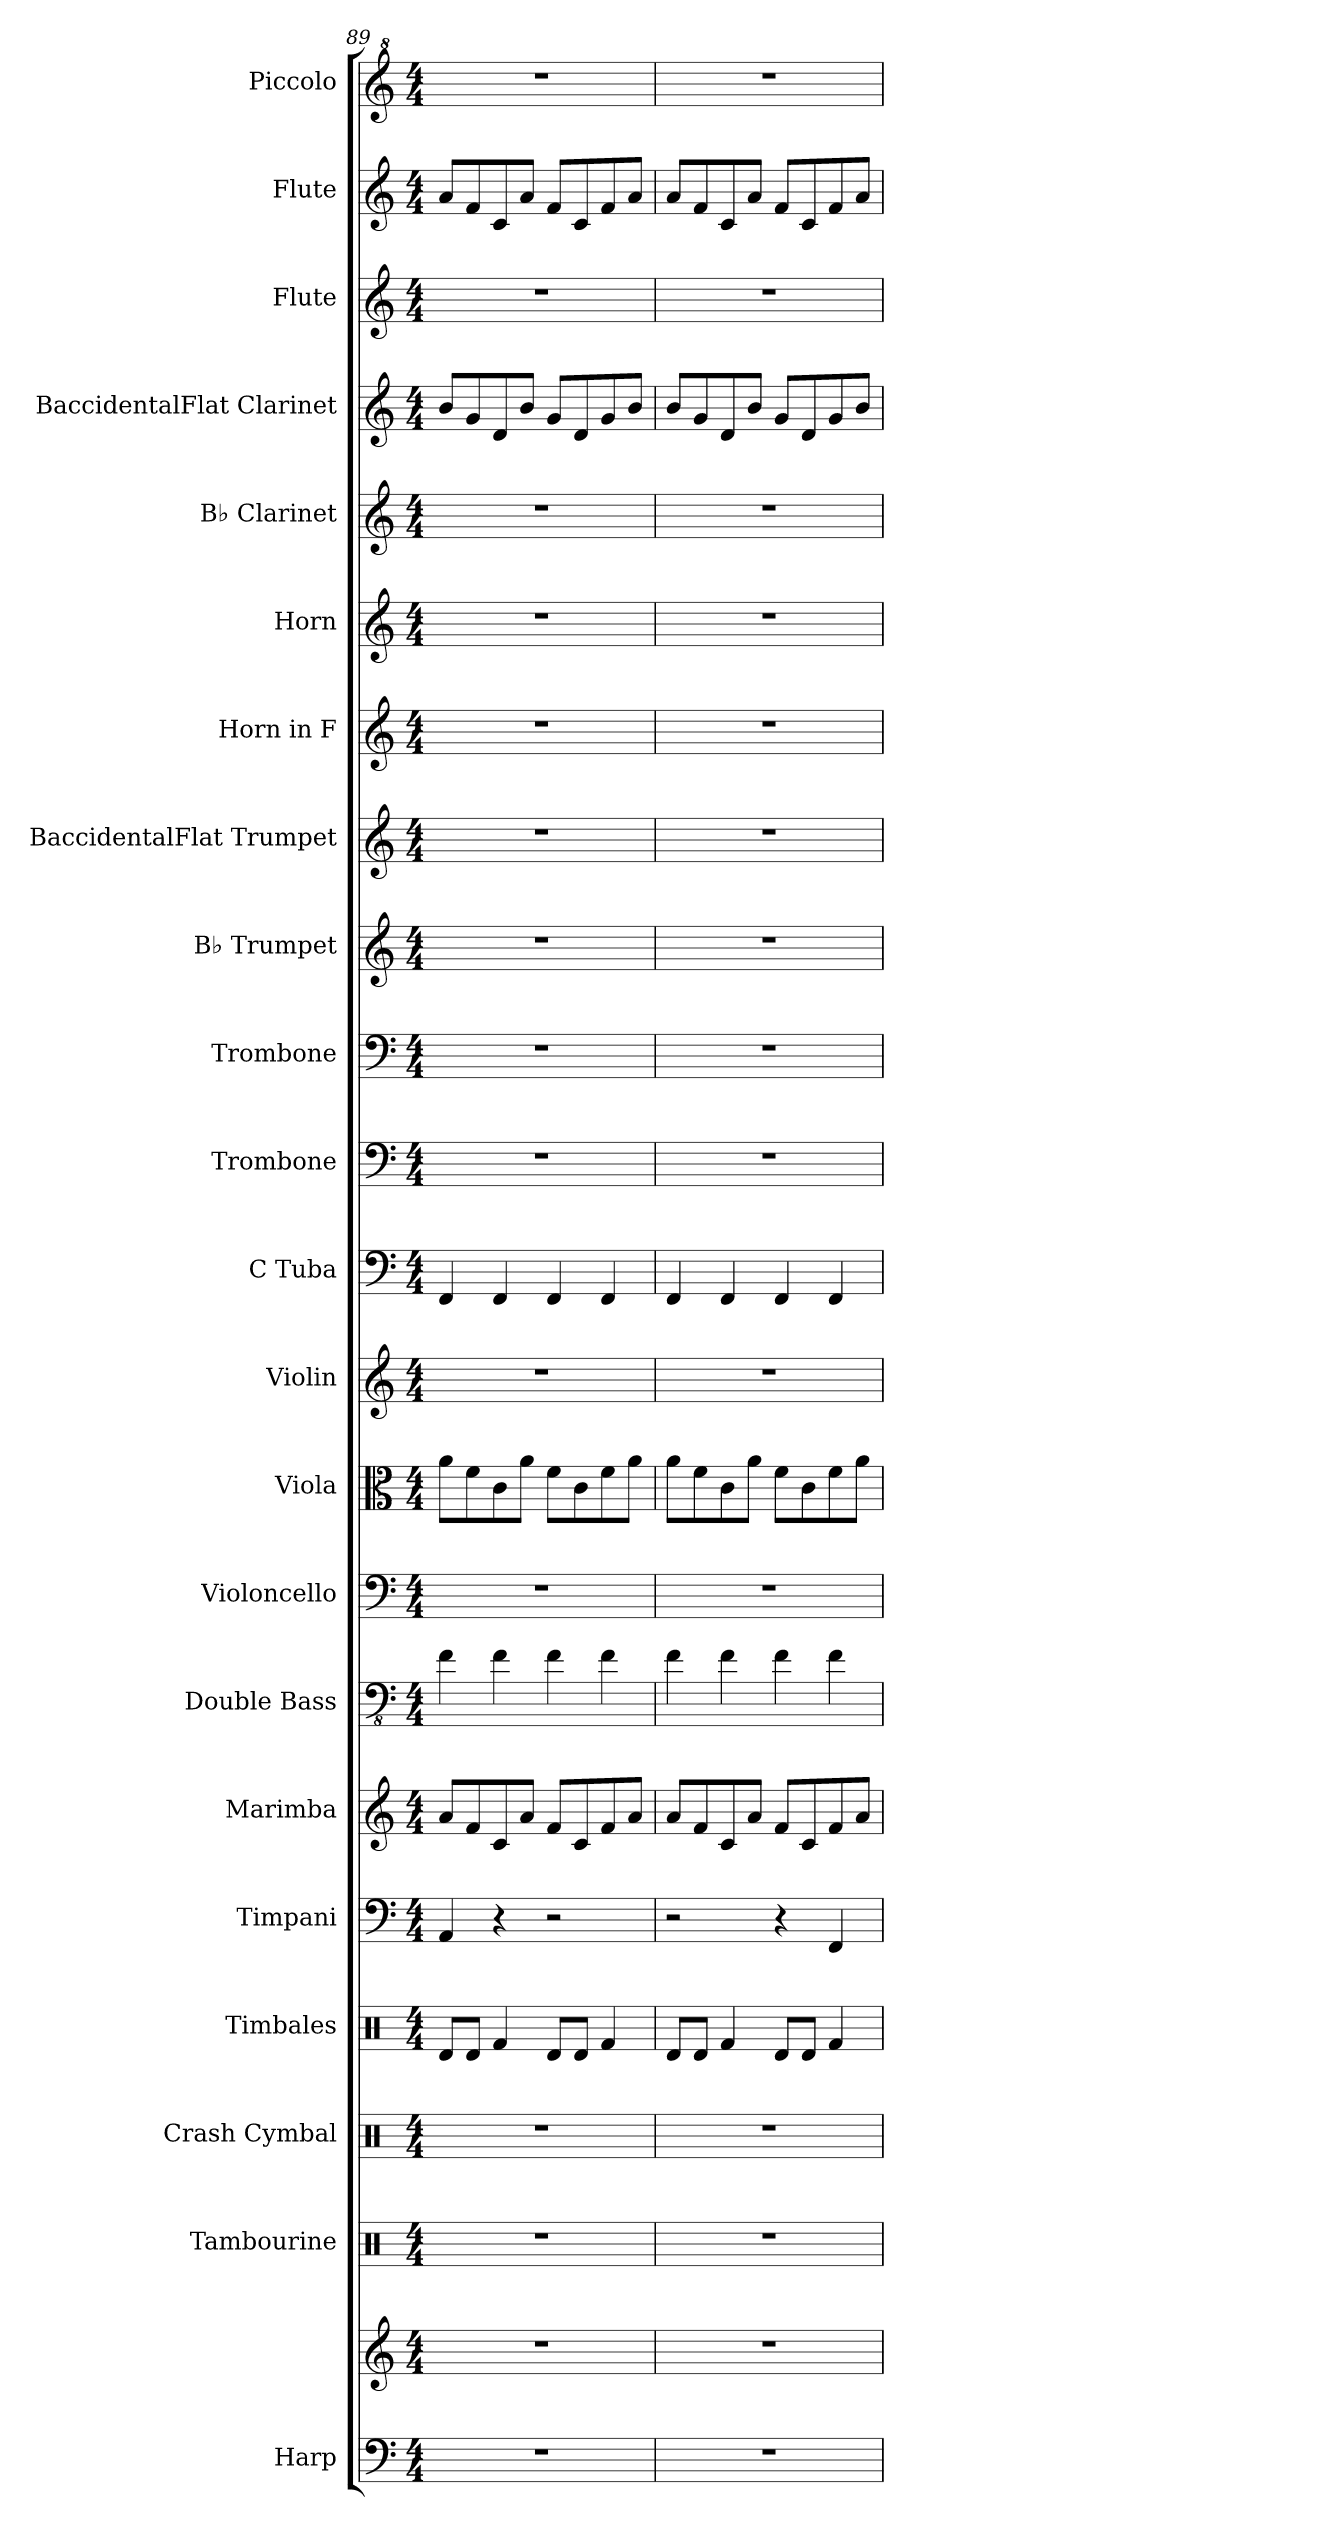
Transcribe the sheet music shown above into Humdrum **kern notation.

**kern	**kern	**kern	**kern	**kern	**kern	**kern	**kern	**kern	**kern	**kern	**kern	**kern	**kern	**kern	**kern	**kern	**kern	**kern	**kern	**kern	**kern	**kern
*part22	*part22	*part21	*part20	*part19	*part18	*part17	*part16	*part15	*part14	*part13	*part12	*part11	*part10	*part9	*part8	*part7	*part6	*part5	*part4	*part3	*part2	*part1
*staff23	*staff22	*staff21	*staff20	*staff19	*staff18	*staff17	*staff16	*staff15	*staff14	*staff13	*staff12	*staff11	*staff10	*staff9	*staff8	*staff7	*staff6	*staff5	*staff4	*staff3	*staff2	*staff1
*I"Harp	*	*I"Tambourine	*I"Crash Cymbal	*I"Timbales	*I"Timpani	*I"Marimba	*I"Double Bass	*I"Violoncello	*I"Viola	*I"Violin	*I"C Tuba	*I"Trombone	*I"Trombone	*I"B♭ Trumpet	*I"BaccidentalFlat Trumpet	*I"Horn in F	*I"Horn	*I"B♭ Clarinet	*I"BaccidentalFlat Clarinet	*I"Flute	*I"Flute	*I"Piccolo
*I'Hrp.	*	*I'Tamb.	*I'Cr. Cym.	*I'Timb.	*I'Timp.	*I'Mrm.	*	*I'Vlc.	*I'Vla.	*I'Vln.	*I'C Tu.	*I'Tbn.	*I'Trb.	*I'B♭ Tpt.	*I'BaccidentalFlat Tpt.	*	*I'Hn.	*I'B♭ Cl.	*I'BaccidentalFlat Cl.	*I'Fl.	*I'Fl.	*I'Picc.
*clefF4	*clefG2	*clefX	*clefX	*clefX	*clefF4	*clefG2	*clefFv4	*clefF4	*clefC3	*clefG2	*clefF4	*clefF4	*clefF4	*clefG2	*clefG2	*clefG2	*clefG2	*clefG2	*clefG2	*clefG2	*clefG2	*clefG^2
*	*	*	*	*	*	*	*ITrd7c12	*	*	*	*	*	*	*ITrd1c2	*ITrd1c2	*ITrd4c7	*ITrd4c7	*ITrd1c2	*ITrd1c2	*	*	*ITrd-7c-12
*k[]	*k[]	*k[]	*k[]	*k[]	*k[]	*k[]	*k[]	*k[]	*k[]	*k[]	*k[]	*k[]	*k[]	*k[b-e-]	*k[b-e-]	*k[b-]	*k[b-]	*k[b-e-]	*k[b-e-]	*k[]	*k[]	*k[]
*M4/4	*M4/4	*M4/4	*M4/4	*M4/4	*M4/4	*M4/4	*M4/4	*M4/4	*M4/4	*M4/4	*M4/4	*M4/4	*M4/4	*M4/4	*M4/4	*M4/4	*M4/4	*M4/4	*M4/4	*M4/4	*M4/4	*M4/4
=89	=89	=89	=89	=89	=89	=89	=89	=89	=89	=89	=89	=89	=89	=89	=89	=89	=89	=89	=89	=89	=89	=89
1r	1r	1r	1r	8Rd/L	4AA/	8a/L	4FF\	1r	8a\L	1r	4FF/	1r	1r	1r	1r	1r	1r	1r	8a/L	1r	8a/L	1r
.	.	.	.	8Rd/J	.	8f/	.	.	8f\	.	.	.	.	.	.	.	.	.	8f/	.	8f/	.
.	.	.	.	4Rf/	4r	8c/	4FF\	.	8c\	.	4FF/	.	.	.	.	.	.	.	8c/	.	8c/	.
.	.	.	.	.	.	8a/J	.	.	8a\J	.	.	.	.	.	.	.	.	.	8a/J	.	8a/J	.
.	.	.	.	8Rd/L	2r	8f/L	4FF\	.	8f\L	.	4FF/	.	.	.	.	.	.	.	8f/L	.	8f/L	.
.	.	.	.	8Rd/J	.	8c/	.	.	8c\	.	.	.	.	.	.	.	.	.	8c/	.	8c/	.
.	.	.	.	4Rf/	.	8f/	4FF\	.	8f\	.	4FF/	.	.	.	.	.	.	.	8f/	.	8f/	.
.	.	.	.	.	.	8a/J	.	.	8a\J	.	.	.	.	.	.	.	.	.	8a/J	.	8a/J	.
!!LO:PB:g=z
=90	=90	=90	=90	=90	=90	=90	=90	=90	=90	=90	=90	=90	=90	=90	=90	=90	=90	=90	=90	=90	=90	=90
1r	1r	1r	1r	8Rd/L	2r	8a/L	4FF\	1r	8a\L	1r	4FF/	1r	1r	1r	1r	1r	1r	1r	8a/L	1r	8a/L	1r
.	.	.	.	8Rd/J	.	8f/	.	.	8f\	.	.	.	.	.	.	.	.	.	8f/	.	8f/	.
.	.	.	.	4Rf/	.	8c/	4FF\	.	8c\	.	4FF/	.	.	.	.	.	.	.	8c/	.	8c/	.
.	.	.	.	.	.	8a/J	.	.	8a\J	.	.	.	.	.	.	.	.	.	8a/J	.	8a/J	.
.	.	.	.	8Rd/L	4r	8f/L	4FF\	.	8f\L	.	4FF/	.	.	.	.	.	.	.	8f/L	.	8f/L	.
.	.	.	.	8Rd/J	.	8c/	.	.	8c\	.	.	.	.	.	.	.	.	.	8c/	.	8c/	.
.	.	.	.	4Rf/	4FF/	8f/	4FF\	.	8f\	.	4FF/	.	.	.	.	.	.	.	8f/	.	8f/	.
.	.	.	.	.	.	8a/J	.	.	8a\J	.	.	.	.	.	.	.	.	.	8a/J	.	8a/J	.
=	=	=	=	=	=	=	=	=	=	=	=	=	=	=	=	=	=	=	=	=	=	=
*-	*-	*-	*-	*-	*-	*-	*-	*-	*-	*-	*-	*-	*-	*-	*-	*-	*-	*-	*-	*-	*-	*-
